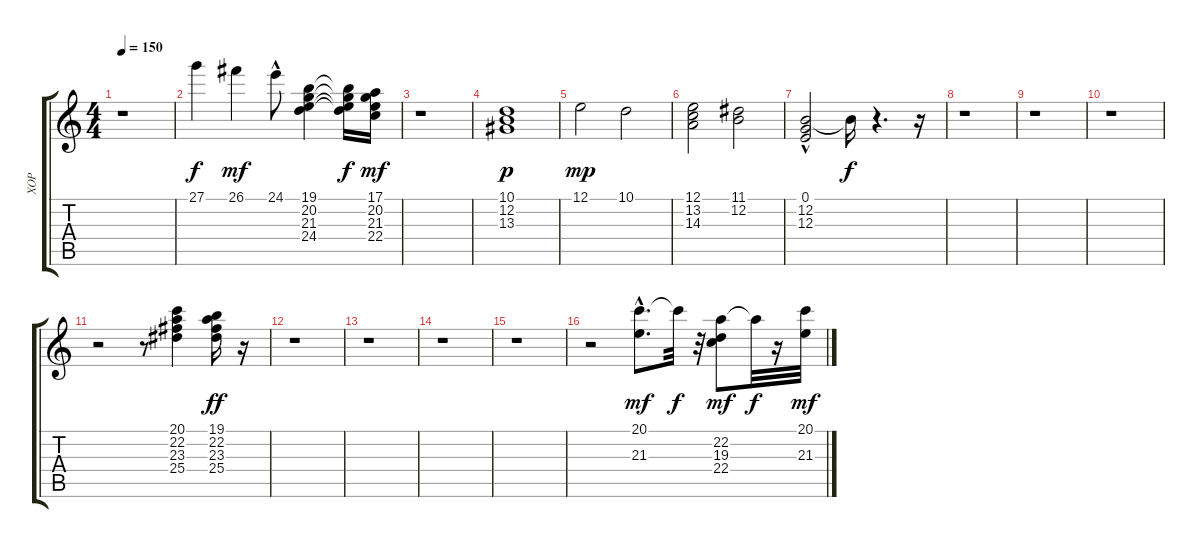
\track ("XOP" "XOP") {instrument rockorgan}
\staff {score tabs}
\tuning (E4 B3 G3 D3 A2 E2) {hide}
\ts (4 4)
\tempo 150
\clef g2
\ks c
r.1{dy mf} |
27.1.4{dy f} 26.1.4{dy mf} 24.1{hac}.8 (19.1 20.2 21.3 24.4).4 (19.1{t} 20.2{t} 21.3{t} 24.4{t}).16{dy f} (17.1 20.2 21.3 22.4).16{dy mf} |
r.1 |
(10.1 12.2 13.3).1{dy p} |
12.1.2{dy mp} 10.1.2 |
(12.1 13.2 14.3).2 (11.1 12.2).2 |
(0.1{hac} 12.2 12.3{hac}).2 12.2{t}.16{dy f} r.4{d} r.16 |
r.1 |
r.1 |
r.1 |
r.2 r.8 (20.1 22.2 23.3 25.4).4 (19.1 22.2 23.3 25.4).16{dy ff} r.16 |
r.1 |
r.1 |
r.1 |
r.1 |
r.2 (20.1{hac} 21.3{hac}).8{d dy mf} 20.1{t}.32{dy f} r.32 (22.2 19.3 22.4).8{dy mf} 22.2{t}.32{dy f} r.16 (20.1 21.3).32{dy mf}
